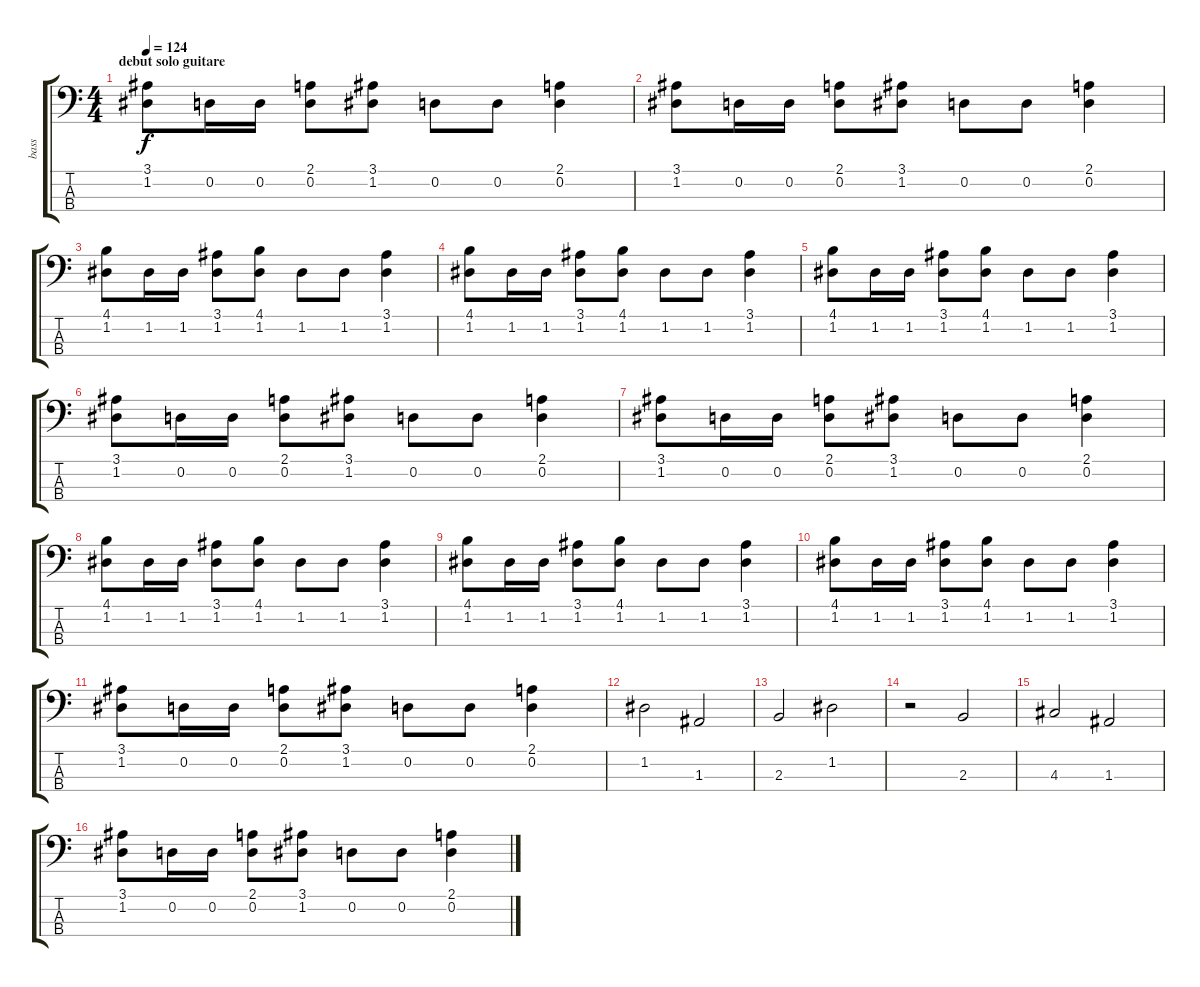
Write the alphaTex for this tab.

\track ("bass" "bass") {instrument electricbassfinger}
\staff {score tabs}
\tuning (G2 D2 A1 E1) {hide}
\ts (4 4)
\section ("" "debut solo guitare")
\tempo 124
\clef f4
\ks c
(3.1 1.2).8{dy f instrument electricbassfinger} 0.2.16 0.2.16 (2.1 0.2).8 (3.1 1.2).8 0.2.8 0.2.8 (2.1 0.2).4 |
(3.1 1.2).8 0.2.16 0.2.16 (2.1 0.2).8 (3.1 1.2).8 0.2.8 0.2.8 (2.1 0.2).4 |
(4.1 1.2).8 1.2.16 1.2.16 (3.1 1.2).8 (4.1 1.2).8 1.2.8 1.2.8 (3.1 1.2).4 |
(4.1 1.2).8 1.2.16 1.2.16 (3.1 1.2).8 (4.1 1.2).8 1.2.8 1.2.8 (3.1 1.2).4 |
(4.1 1.2).8 1.2.16 1.2.16 (3.1 1.2).8 (4.1 1.2).8 1.2.8 1.2.8 (3.1 1.2).4 |
(3.1 1.2).8 0.2.16 0.2.16 (2.1 0.2).8 (3.1 1.2).8 0.2.8 0.2.8 (2.1 0.2).4 |
(3.1 1.2).8 0.2.16 0.2.16 (2.1 0.2).8 (3.1 1.2).8 0.2.8 0.2.8 (2.1 0.2).4 |
(4.1 1.2).8 1.2.16 1.2.16 (3.1 1.2).8 (4.1 1.2).8 1.2.8 1.2.8 (3.1 1.2).4 |
(4.1 1.2).8 1.2.16 1.2.16 (3.1 1.2).8 (4.1 1.2).8 1.2.8 1.2.8 (3.1 1.2).4 |
(4.1 1.2).8 1.2.16 1.2.16 (3.1 1.2).8 (4.1 1.2).8 1.2.8 1.2.8 (3.1 1.2).4 |
(3.1 1.2).8 0.2.16 0.2.16 (2.1 0.2).8 (3.1 1.2).8 0.2.8 0.2.8 (2.1 0.2).4 |
1.2.2 1.3.2 |
2.3.2 1.2.2 |
r.2 2.3.2 |
4.3.2 1.3.2 |
(3.1 1.2).8 0.2.16 0.2.16 (2.1 0.2).8 (3.1 1.2).8 0.2.8 0.2.8 (2.1 0.2).4
